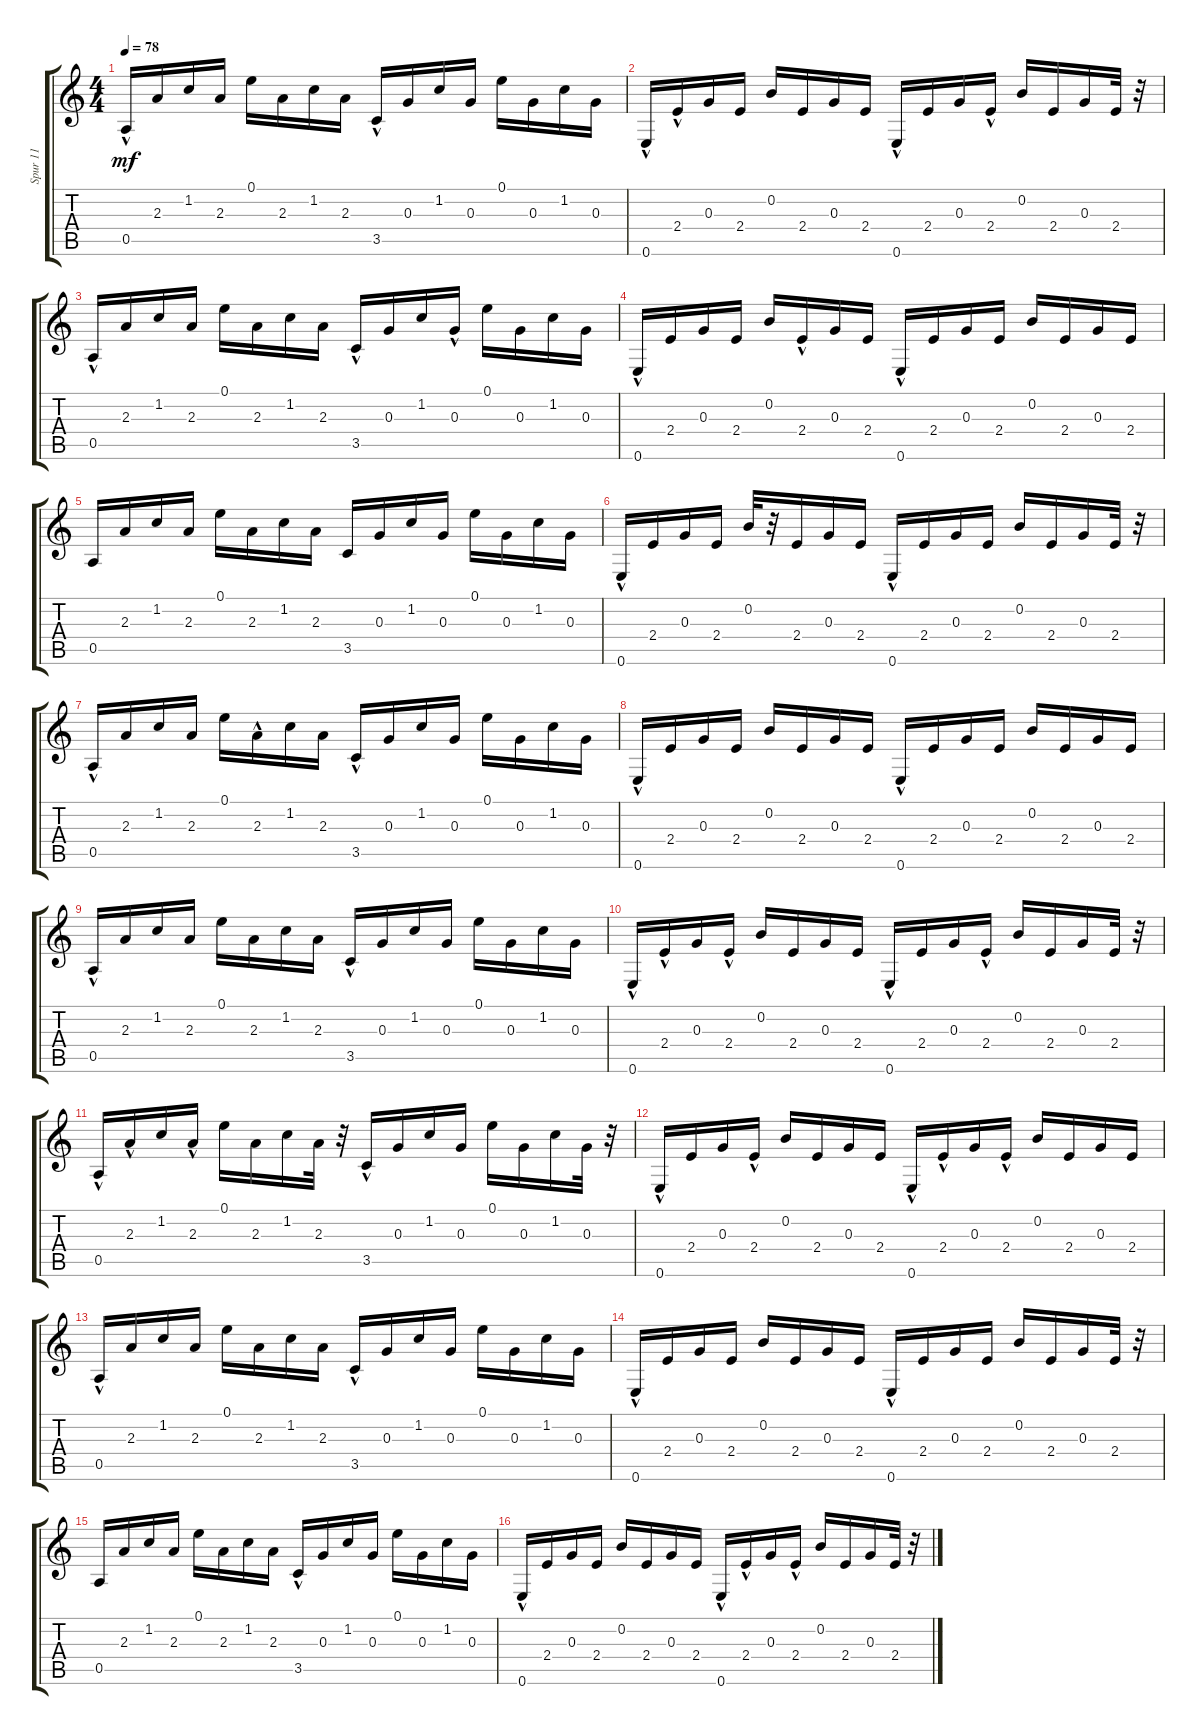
\track ("Spur 11" "Spur 11") {instrument acousticguitarsteel}
\staff {score tabs}
\tuning (E4 B3 G3 D3 A2 E2) {hide}
\ts (4 4)
\tempo 78
\clef g2
\ks c
0.5{hac}.16{dy mf} 2.3.16 1.2.16 2.3.16 0.1.16 2.3.16 1.2.16 2.3.16 3.5{hac}.16 0.3.16 1.2.16 0.3.16 0.1.16 0.3.16 1.2.16 0.3.16 |
0.6{hac}.16 2.4{hac}.16 0.3.16 2.4.16 0.2.16 2.4.16 0.3.16 2.4.16 0.6{hac}.16 2.4.16 0.3.16 2.4{hac}.16 0.2.16 2.4.16 0.3.16 2.4.32 r.32 |
0.5{hac}.16 2.3.16 1.2.16 2.3.16 0.1.16 2.3.16 1.2.16 2.3.16 3.5{hac}.16 0.3.16 1.2.16 0.3{hac}.16 0.1.16 0.3.16 1.2.16 0.3.16 |
0.6{hac}.16 2.4.16 0.3.16 2.4.16 0.2.16 2.4{hac}.16 0.3.16 2.4.16 0.6{hac}.16 2.4.16 0.3.16 2.4.16 0.2.16 2.4.16 0.3.16 2.4.16 |
0.5.16 2.3.16 1.2.16 2.3.16 0.1.16 2.3.16 1.2.16 2.3.16 3.5.16 0.3.16 1.2.16 0.3.16 0.1.16 0.3.16 1.2.16 0.3.16 |
0.6{hac}.16 2.4.16 0.3.16 2.4.16 0.2.32 r.32 2.4.16 0.3.16 2.4.16 0.6{hac}.16 2.4.16 0.3.16 2.4.16 0.2.16 2.4.16 0.3.16 2.4.32 r.32 |
0.5{hac}.16 2.3.16 1.2.16 2.3.16 0.1.16 2.3{hac}.16 1.2.16 2.3.16 3.5{hac}.16 0.3.16 1.2.16 0.3.16 0.1.16 0.3.16 1.2.16 0.3.16 |
0.6{hac}.16 2.4.16 0.3.16 2.4.16 0.2.16 2.4.16 0.3.16 2.4.16 0.6{hac}.16 2.4.16 0.3.16 2.4.16 0.2.16 2.4.16 0.3.16 2.4.16 |
0.5{hac}.16 2.3.16 1.2.16 2.3.16 0.1.16 2.3.16 1.2.16 2.3.16 3.5{hac}.16 0.3.16 1.2.16 0.3.16 0.1.16 0.3.16 1.2.16 0.3.16 |
0.6{hac}.16 2.4{hac}.16 0.3.16 2.4{hac}.16 0.2.16 2.4.16 0.3.16 2.4.16 0.6{hac}.16 2.4.16 0.3.16 2.4{hac}.16 0.2.16 2.4.16 0.3.16 2.4.32 r.32 |
0.5{hac}.16 2.3{hac}.16 1.2.16 2.3{hac}.16 0.1.16 2.3.16 1.2.16 2.3.32 r.32 3.5{hac}.16 0.3.16 1.2.16 0.3.16 0.1.16 0.3.16 1.2.16 0.3.32 r.32 |
0.6{hac}.16 2.4.16 0.3.16 2.4{hac}.16 0.2.16 2.4.16 0.3.16 2.4.16 0.6{hac}.16 2.4{hac}.16 0.3.16 2.4{hac}.16 0.2.16 2.4.16 0.3.16 2.4.16 |
0.5{hac}.16 2.3.16 1.2.16 2.3.16 0.1.16 2.3.16 1.2.16 2.3.16 3.5{hac}.16 0.3.16 1.2.16 0.3.16 0.1.16 0.3.16 1.2.16 0.3.16 |
0.6{hac}.16 2.4.16 0.3.16 2.4.16 0.2.16 2.4.16 0.3.16 2.4.16 0.6{hac}.16 2.4.16 0.3.16 2.4.16 0.2.16 2.4.16 0.3.16 2.4.32 r.32 |
0.5.16 2.3.16 1.2.16 2.3.16 0.1.16 2.3.16 1.2.16 2.3.16 3.5{hac}.16 0.3.16 1.2.16 0.3.16 0.1.16 0.3.16 1.2.16 0.3.16 |
0.6{hac}.16 2.4.16 0.3.16 2.4.16 0.2.16 2.4.16 0.3.16 2.4.16 0.6{hac}.16 2.4{hac}.16 0.3.16 2.4{hac}.16 0.2.16 2.4.16 0.3.16 2.4.32 r.32
